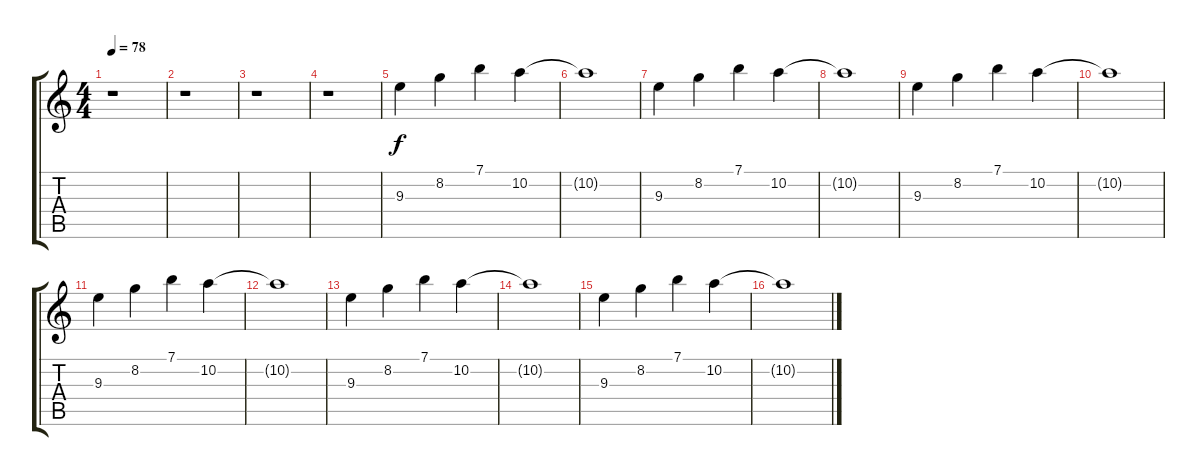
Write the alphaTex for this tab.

\track "" {instrument acousticguitarsteel}
\staff {score tabs}
\tuning (E4 B3 G3 D3 A2 E2) {hide}
\ts (4 4)
\tempo 78
\clef g2
\ks c
r.1{dy f} |
r.1 |
r.1 |
r.1 |
9.3.4 8.2.4 7.1.4 10.2.4 |
10.2{t}.1 |
9.3.4 8.2.4 7.1.4 10.2.4 |
10.2{t}.1 |
9.3.4 8.2.4 7.1.4 10.2.4 |
10.2{t}.1 |
9.3.4 8.2.4 7.1.4 10.2.4 |
10.2{t}.1 |
9.3.4 8.2.4 7.1.4 10.2.4 |
10.2{t}.1 |
9.3.4 8.2.4 7.1.4 10.2.4 |
10.2{t}.1
